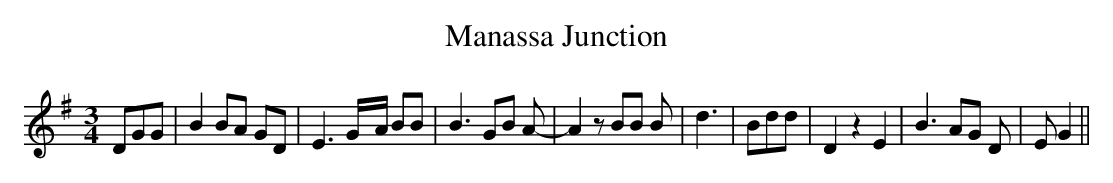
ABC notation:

X:1
T:Manassa Junction
M:3/4
L:1/8
K:G
 DGG| B2 BA GD| E3G/2-A/2 BB| B3 GB A-| A2 z BB B| d3| Bdd| D2 z2 E2|\
 B3 AG D| E G2||
